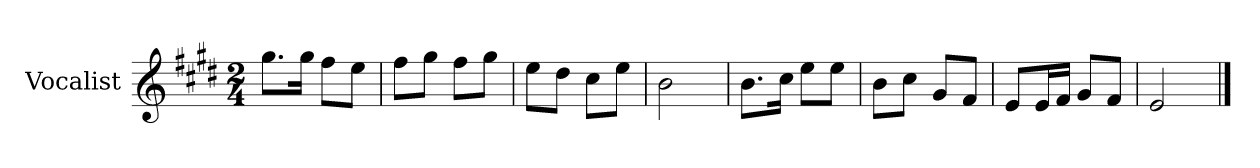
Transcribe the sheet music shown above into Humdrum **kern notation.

**kern
*part1
*staff1
*I"Vocalist
*k[f#c#g#d#]
*E:
*M2/4
=
8.gg#L
16gg#Jk
8ff#L
8eeJ
=1
8ff#L
8gg#J
8ff#L
8gg#J
=2
8eeL
8dd#J
8cc#L
8eeJ
=3
2b
=4
8.bL
16cc#Jk
8eeL
8eeJ
=5
8bL
8cc#J
8g#L
8f#J
=6
8eL
16eL
16f#JJ
8g#L
8f#J
=7
2e
==
*-
